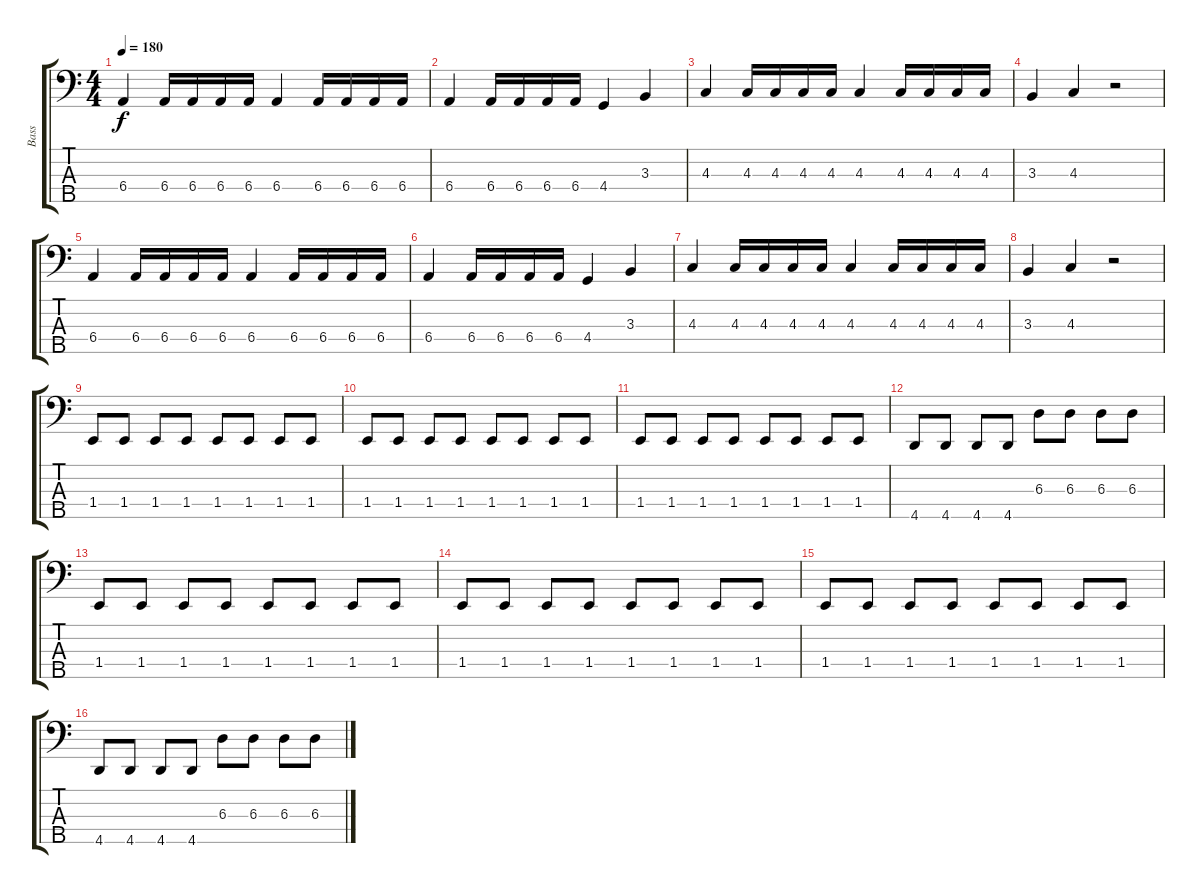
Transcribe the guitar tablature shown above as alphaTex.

\track ("Bass" "Bass") {instrument electricbasspick}
\staff {score tabs}
\tuning (Gb2 Db2 Ab1 Eb1 Bb0) {hide}
\ts (4 4)
\tempo 180
\clef f4
\ks c
6.4.4{dy f} 6.4.16 6.4.16 6.4.16 6.4.16 6.4.4 6.4.16 6.4.16 6.4.16 6.4.16 |
6.4.4 6.4.16 6.4.16 6.4.16 6.4.16 4.4.4 3.3.4 |
4.3.4 4.3.16 4.3.16 4.3.16 4.3.16 4.3.4 4.3.16 4.3.16 4.3.16 4.3.16 |
3.3.4 4.3.4 r.2 |
6.4.4 6.4.16 6.4.16 6.4.16 6.4.16 6.4.4 6.4.16 6.4.16 6.4.16 6.4.16 |
6.4.4 6.4.16 6.4.16 6.4.16 6.4.16 4.4.4 3.3.4 |
4.3.4 4.3.16 4.3.16 4.3.16 4.3.16 4.3.4 4.3.16 4.3.16 4.3.16 4.3.16 |
3.3.4 4.3.4 r.2 |
1.4.8 1.4.8 1.4.8 1.4.8 1.4.8 1.4.8 1.4.8 1.4.8 |
1.4.8 1.4.8 1.4.8 1.4.8 1.4.8 1.4.8 1.4.8 1.4.8 |
1.4.8 1.4.8 1.4.8 1.4.8 1.4.8 1.4.8 1.4.8 1.4.8 |
4.5.8 4.5.8 4.5.8 4.5.8 6.3.8 6.3.8 6.3.8 6.3.8 |
1.4.8 1.4.8 1.4.8 1.4.8 1.4.8 1.4.8 1.4.8 1.4.8 |
1.4.8 1.4.8 1.4.8 1.4.8 1.4.8 1.4.8 1.4.8 1.4.8 |
1.4.8 1.4.8 1.4.8 1.4.8 1.4.8 1.4.8 1.4.8 1.4.8 |
4.5.8 4.5.8 4.5.8 4.5.8 6.3.8 6.3.8 6.3.8 6.3{ss}.8
